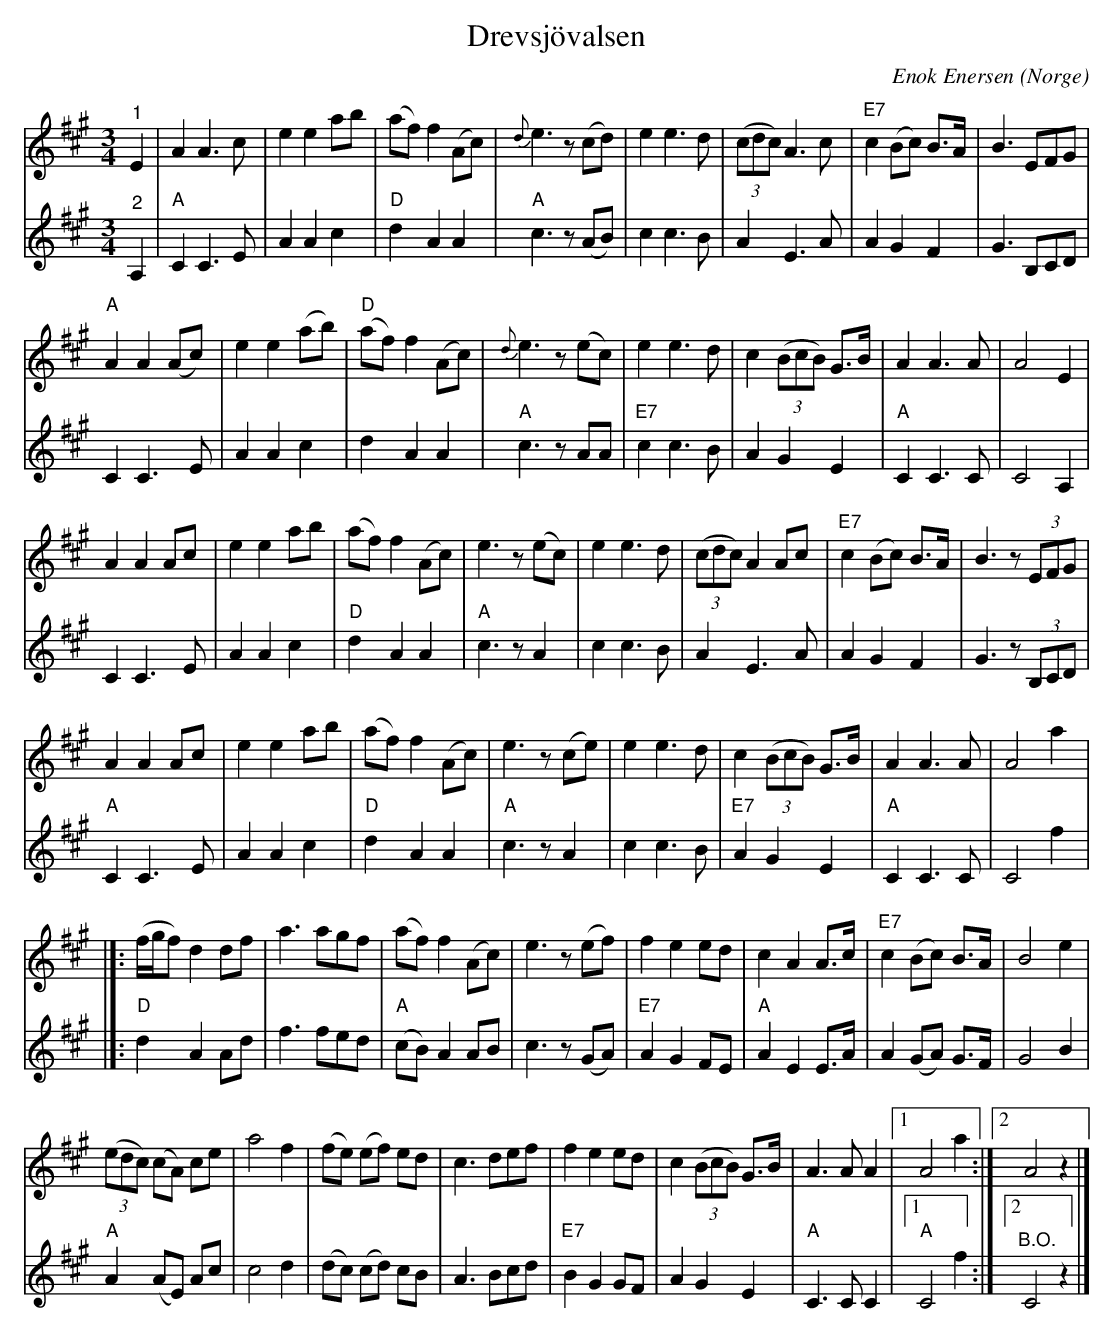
X:1
T:Drevsjövalsen
O:Norge
C:Enok Enersen
L:1/8
M:3/4
K:A
"^1" E2 | A2 A3 c | e2 e2 ab | (af) f2 (Ac) |{d} e3 z (cd) | e2 e3 d | (3(cdc) A3 c |"E7" c2 (Bc) B>A | B3 EFG |
"A" A2 A2 (Ac) | e2 e2 (ab) |"D" (af) f2 (Ac) |{d} e3 z (ec) | e2 e3 d | c2 (3(BcB) G>B | A2 A3 A | A4 E2 |
A2 A2 Ac | e2 e2 ab | (af) f2 (Ac) | e3 z (ec) | e2 e3 d | (3(cdc) A2 Ac | "E7" c2 (Bc) B>A | B3 z (3EFG |
A2 A2 Ac | e2 e2 ab | (af) f2 (Ac) | e3 z (ce) | e2 e3 d | c2 (3(BcB) G>B | A2 A3 A | A4 a2 |]:
(f/g/f) d2 df | a3 agf | (af) f2 (Ac) | e3 z (ef) | f2 e2 ed | c2 A2 A>c |"E7" c2 (Bc) B>A | B4 e2 |
(3(edc) (cA) ce | a4 f2 | (fe) (ef) ed | c3 def | f2 e2 ed | c2 (3(BcB) G>B | A3 A A2 |1 A4 a2 :|2 A4 z2 |]
V:2
"^2" A,2 |"A" C2 C3 E | A2 A2 c2 |"D" d2 A2 A2 |"A" c3 z (AB) | c2 c3 B | A2 E3 A | A2 G2 F2 |
G3 B,CD | C2 C3 E | A2 A2 c2 | d2 A2 A2 |"A" c3 z AA |"E7" c2 c3 B | A2 G2 E2 |"A" C2 C3 C |
C4 A,2 | C2 C3 E | A2 A2 c2 |"D" d2 A2 A2 |"A" c3 z A2 | c2 c3 B | A2 E3 A | A2 G2 F2 |
G3 z (3B,CD |"A" C2 C3 E | A2 A2 c2 |"D" d2 A2 A2 |"A" c3 z A2 | c2 c3 B |"E7" A2 G2 E2 |
"A" C2 C3 C | C4 f2 |]:"D" d2 A2 Ad | f3 fed |"A" (cB) A2 AB | c3 z (GA) |"E7" A2 G2 FE |
"A" A2 E2 E>A | A2 (GA) G>F | G4 B2 |"A" A2 (AE) Ac | c4 d2 | (dc) (cd) cB | A3 Bcd |
"E7" B2 G2 GF | A2 G2 E2 |"A" C3 C C2 |1"A" C4 f2 :|2"^B.O." C4 z2 |]
